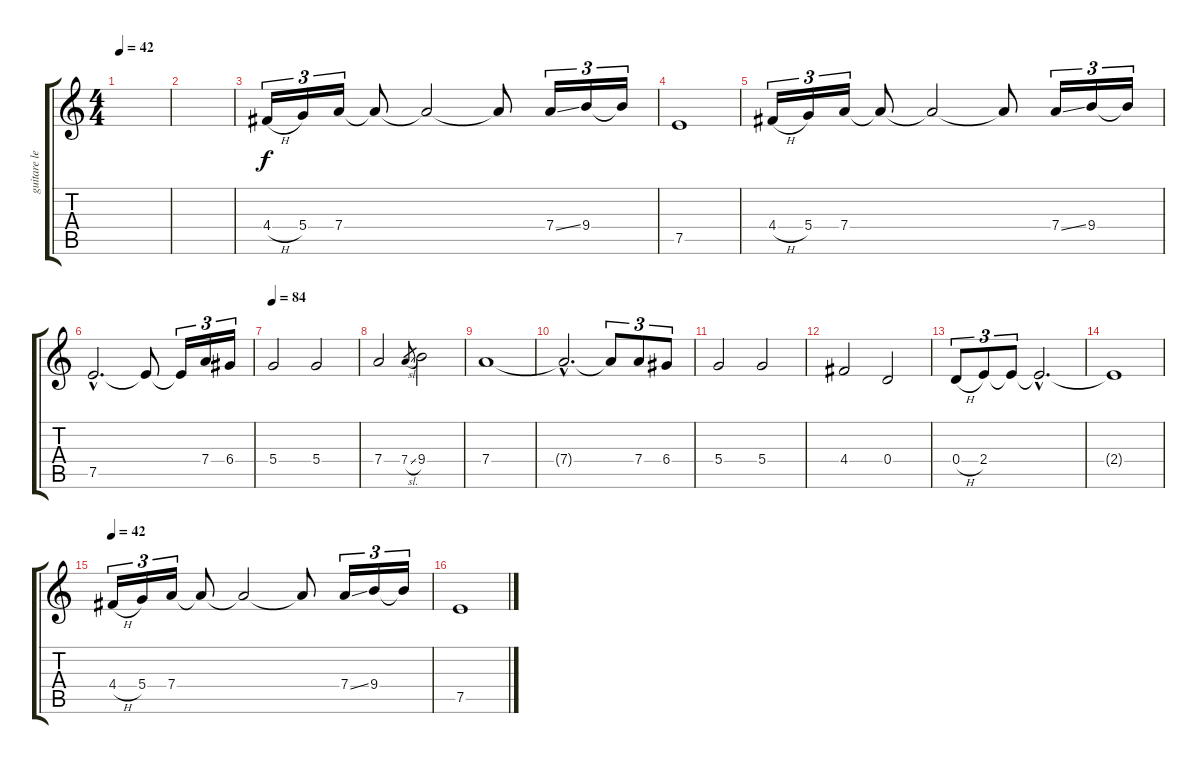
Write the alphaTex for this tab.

\track ("guitare lead" "guitare le") {instrument acousticguitarsteel}
\staff {score tabs}
\tuning (E4 B3 G3 D3 A2 E2) {hide}
\ts (4 4)
\tempo 42
\clef g2
\ks c
|
|
4.4{h}.16{tu (3 2)} 5.4.16{tu (3 2)} 7.4.16{tu (3 2)} 7.4{t}.8 7.4{t}.2 7.4{t}.8 7.4{ss}.16{tu (3 2)} 9.4.16{tu (3 2)} 9.4{t}.16{tu (3 2)} |
7.5.1 |
4.4{h}.16{tu (3 2)} 5.4.16{tu (3 2)} 7.4.16{tu (3 2)} 7.4{t}.8 7.4{t}.2 7.4{t}.8 7.4{ss}.16{tu (3 2)} 9.4.16{tu (3 2)} 9.4{t}.16{tu (3 2)} |
7.5{hac}.2{d} 7.5{t}.8 7.5{t}.16{tu (3 2)} 7.4.16{tu (3 2)} 6.4.16{tu (3 2)} |
\tempo 84
5.4.2 5.4.2 |
7.4.2 7.4{sl}.8{gr} 9.4.2 |
7.4.1 |
7.4{hac t}.2{d} 7.4{t}.8{tu (3 2)} 7.4.8{tu (3 2)} 6.4.8{tu (3 2)} |
5.4.2 5.4.2 |
4.4.2 0.4.2 |
0.4{h}.8{tu (3 2)} 2.4.8{tu (3 2)} 2.4{t}.8{tu (3 2)} 2.4{hac t}.2{d} |
2.4{t}.1 |
\tempo 42
4.4{h}.16{tu (3 2)} 5.4.16{tu (3 2)} 7.4.16{tu (3 2)} 7.4{t}.8 7.4{t}.2 7.4{t}.8 7.4{ss}.16{tu (3 2)} 9.4.16{tu (3 2)} 9.4{t}.16{tu (3 2)} |
7.5.1
